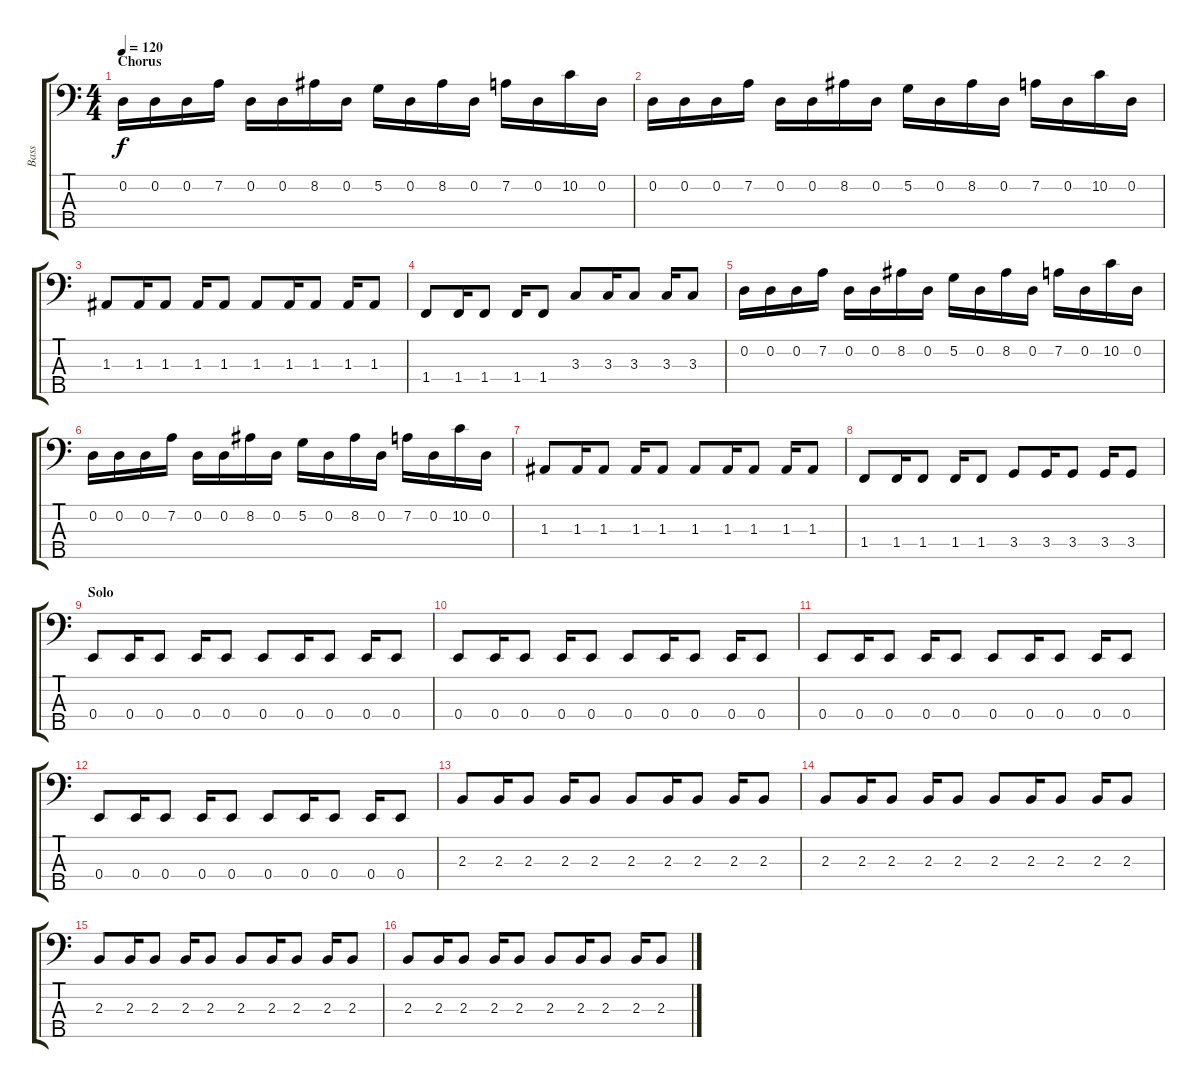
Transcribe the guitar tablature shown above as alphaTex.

\track ("Bass" "Bass") {instrument electricbassfinger}
\staff {score tabs}
\tuning (G2 D2 A1 E1 B0) {hide}
\ts (4 4)
\section ("" "Chorus")
\tempo 120
\clef f4
\ks c
0.2.16{dy f} 0.2.16 0.2.16 7.2.16 0.2.16 0.2.16 8.2.16 0.2.16 5.2.16 0.2.16 8.2.16 0.2.16 7.2.16 0.2.16 10.2.16 0.2.16 |
0.2.16 0.2.16 0.2.16 7.2.16 0.2.16 0.2.16 8.2.16 0.2.16 5.2.16 0.2.16 8.2.16 0.2.16 7.2.16 0.2.16 10.2.16 0.2.16 |
1.3.8 1.3.16 1.3.8 1.3.16 1.3.8 1.3.8 1.3.16 1.3.8 1.3.16 1.3.8 |
1.4.8 1.4.16 1.4.8 1.4.16 1.4.8 3.3.8 3.3.16 3.3.8 3.3.16 3.3.8 |
0.2.16 0.2.16 0.2.16 7.2.16 0.2.16 0.2.16 8.2.16 0.2.16 5.2.16 0.2.16 8.2.16 0.2.16 7.2.16 0.2.16 10.2.16 0.2.16 |
0.2.16 0.2.16 0.2.16 7.2.16 0.2.16 0.2.16 8.2.16 0.2.16 5.2.16 0.2.16 8.2.16 0.2.16 7.2.16 0.2.16 10.2.16 0.2.16 |
1.3.8 1.3.16 1.3.8 1.3.16 1.3.8 1.3.8 1.3.16 1.3.8 1.3.16 1.3.8 |
1.4.8 1.4.16 1.4.8 1.4.16 1.4.8 3.4.8 3.4.16 3.4.8 3.4.16 3.4.8 |
\section ("" "Solo")
0.4.8 0.4.16 0.4.8 0.4.16 0.4.8 0.4.8 0.4.16 0.4.8 0.4.16 0.4.8 |
0.4.8 0.4.16 0.4.8 0.4.16 0.4.8 0.4.8 0.4.16 0.4.8 0.4.16 0.4.8 |
0.4.8 0.4.16 0.4.8 0.4.16 0.4.8 0.4.8 0.4.16 0.4.8 0.4.16 0.4.8 |
0.4.8 0.4.16 0.4.8 0.4.16 0.4.8 0.4.8 0.4.16 0.4.8 0.4.16 0.4.8 |
2.3.8 2.3.16 2.3.8 2.3.16 2.3.8 2.3.8 2.3.16 2.3.8 2.3.16 2.3.8 |
2.3.8 2.3.16 2.3.8 2.3.16 2.3.8 2.3.8 2.3.16 2.3.8 2.3.16 2.3.8 |
2.3.8 2.3.16 2.3.8 2.3.16 2.3.8 2.3.8 2.3.16 2.3.8 2.3.16 2.3.8 |
2.3.8 2.3.16 2.3.8 2.3.16 2.3.8 2.3.8 2.3.16 2.3.8 2.3.16 2.3.8
